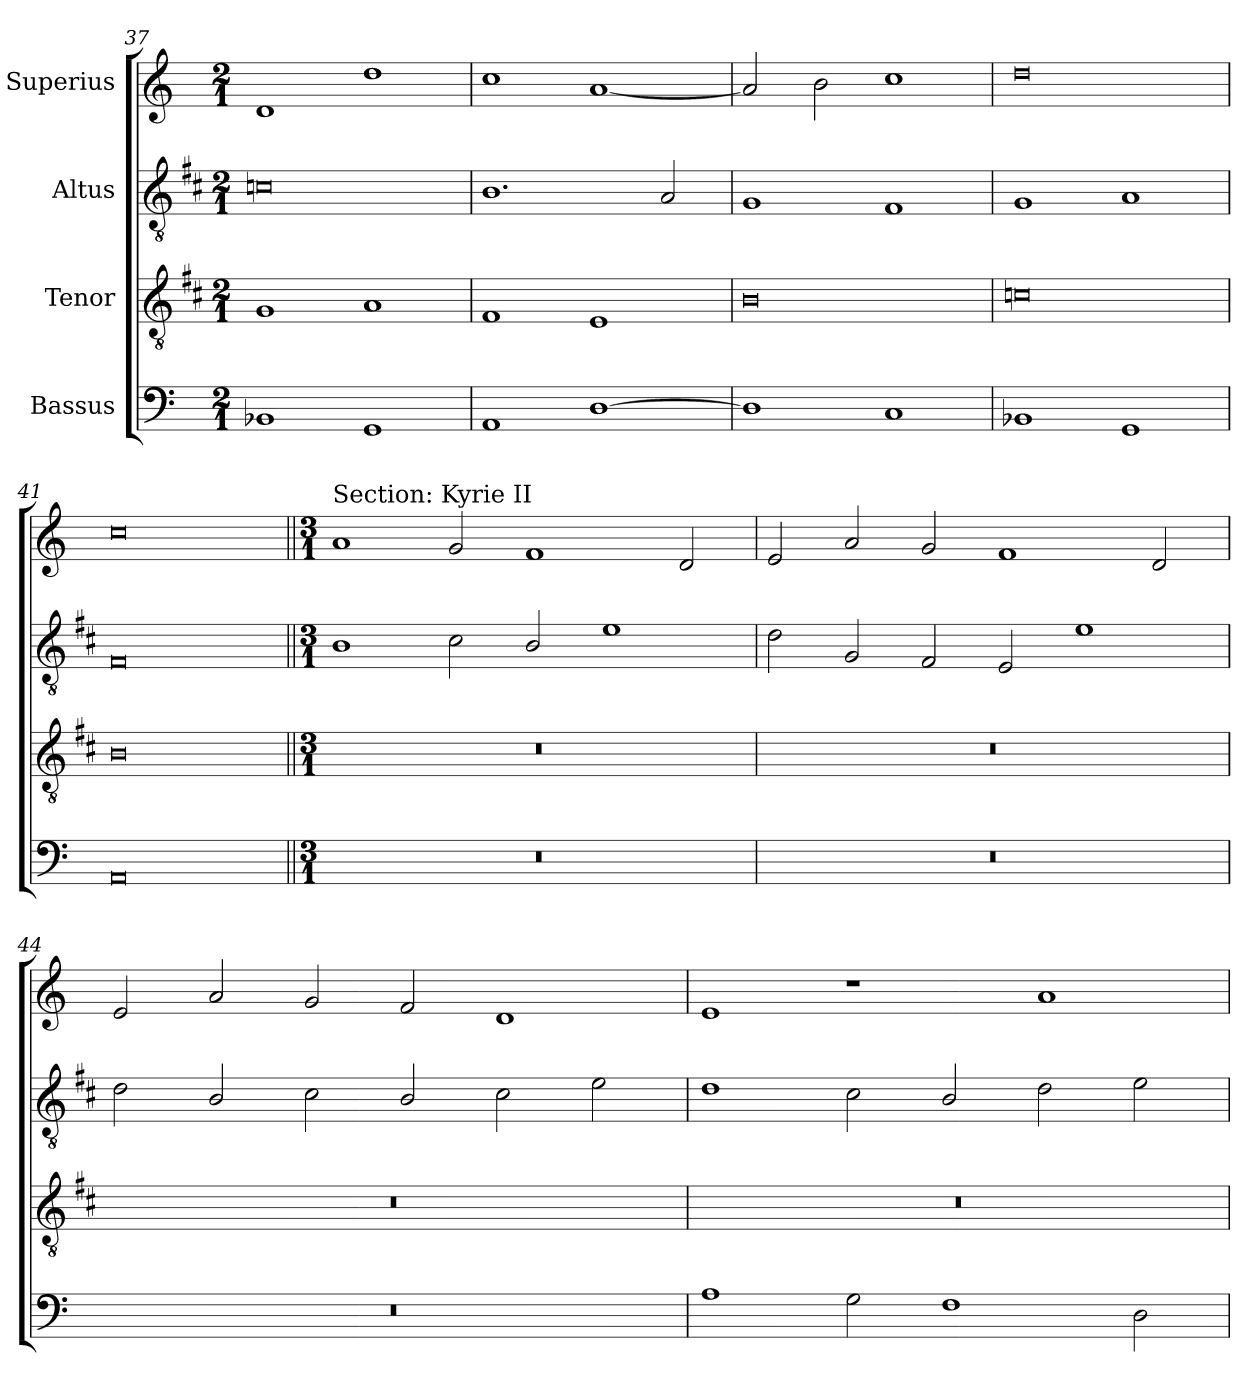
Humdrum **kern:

**kern	**kern	**kern	**kern
*part4	*part3	*part2	*part1
*staff4	*staff3	*staff2	*staff1
*I"Bassus	*I"Tenor	*I"Altus	*I"Superius
*clefF4	*clefGv2	*clefGv2	*clefG2
*	*ITrd1c2	*ITrd1c2	*
*k[]	*k[]	*k[]	*k[]
*a:	*a:	*a:	*a:
*M2/1	*M2/1	*M2/1	*M2/1
=37	=37	=37	=37
1BB-X	1F	0B-i	1d
1GG	1G	.	1dd
=38	=38	=38	=38
1AA	1E	1.A	1cc
[1D	1D	.	[1a
.	.	2G/	.
=39	=39	=39	=39
1D]	0A	1F	2a/]
.	.	.	2b\
1C	.	1E	1cc
=40	=40	=40	=40
1BB-i	0B-i	1F	0dd
1GG	.	1G	.
=41	=41	=41	=41
0AA	0A	0E	0cc
!!LO:PB:g=z
=42||	=42||	=42||	=42||
*M3/1	*M3/1	*M3/1	*M3/1
!	!	!	!LO:TX:a:t=Section&colon; Kyrie II
0.r	0.r	1A	1a
.	.	2B\	2g/
.	.	2A/	1f
.	.	1d	.
.	.	.	2d/
=43	=43	=43	=43
0.r	0.r	2c\	2e/
.	.	2F/	2a/
.	.	2E/	2g/
.	.	2D/	1f
.	.	1d	.
.	.	.	2d/
=44	=44	=44	=44
0.r	0.r	2c\	2e/
.	.	2A/	2a/
.	.	2B\	2g/
.	.	2A/	2f/
.	.	2B\	1d
.	.	2d\	.
=45	=45	=45	=45
1A	0.r	1c	1e
2G\	.	2B\	1r
1F	.	2A/	.
.	.	2c\	1a
2D\	.	2d\	.
=	=	=	=
*-	*-	*-	*-
